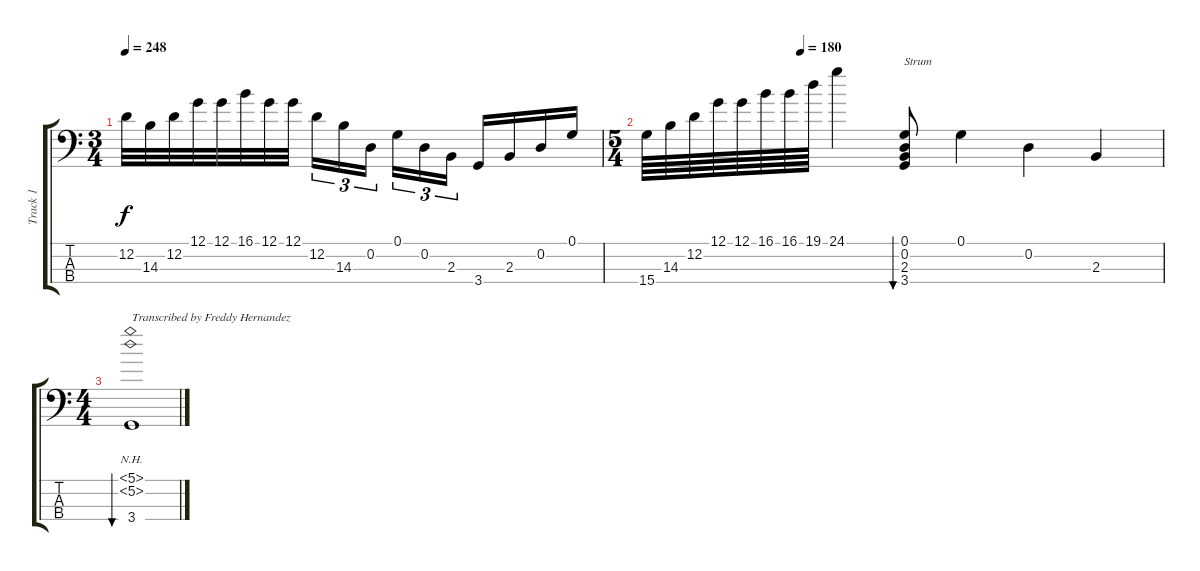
\track ("Track 1" "Track 1") {instrument slapbass2}
\staff {score tabs}
\tuning (G2 D2 A1 E1) {hide}
\ts (3 4)
\tempo 248
\clef f4
\ks c
12.2.32{dy f} 14.3.32 12.2.32 12.1.32 12.1.32 16.1.32 12.1.32 12.1.32 12.2.16{tu (3 2)} 14.3.16{tu (3 2)} 0.2.16{tu (3 2) beam splitsecondary} 0.1.16{tu (3 2)} 0.2.16{tu (3 2)} 2.3.16{tu (3 2)} 3.4.16 2.3.16 0.2.16 0.1.16 |
\ts (5 4)
\tempo (180 0.3)
15.4.64 14.3.64 12.2.64 12.1.64 12.1.64 16.1.64 16.1.64 19.1.64 24.1.4 (0.1 0.2 2.3 3.4).8{bu 480 txt "Strum"} 0.1.4 0.2.4 2.3.4 |
\ts (4 4)
(5.1{nh} 5.2{nh} 3.4).1{bu 480 txt "Transcribed by Freddy Hernandez"}
